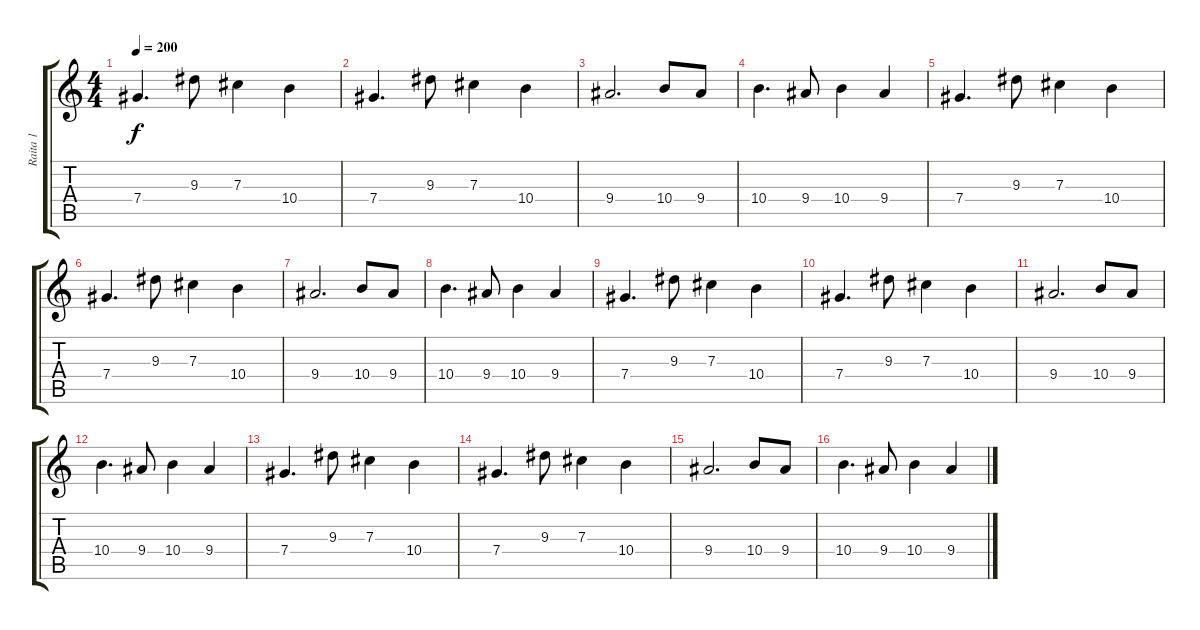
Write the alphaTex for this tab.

\track ("Raita 1" "Raita 1") {instrument overdrivenguitar}
\staff {score tabs}
\tuning (Eb4 Bb3 Gb3 Db3 Ab2 Eb2) {hide}
\ts (4 4)
\tempo 200
\clef g2
\ks c
7.4.4{d dy f} 9.3.8 7.3.4 10.4.4 |
7.4.4{d} 9.3.8 7.3.4 10.4.4 |
9.4.2{d} 10.4.8 9.4.8 |
10.4.4{d} 9.4.8 10.4.4 9.4.4 |
7.4.4{d} 9.3.8 7.3.4 10.4.4 |
7.4.4{d} 9.3.8 7.3.4 10.4.4 |
9.4.2{d} 10.4.8 9.4.8 |
10.4.4{d} 9.4.8 10.4.4 9.4.4 |
7.4.4{d} 9.3.8 7.3.4 10.4.4 |
7.4.4{d} 9.3.8 7.3.4 10.4.4 |
9.4.2{d} 10.4.8 9.4.8 |
10.4.4{d} 9.4.8 10.4.4 9.4.4 |
7.4.4{d} 9.3.8 7.3.4 10.4.4 |
7.4.4{d} 9.3.8 7.3.4 10.4.4 |
9.4.2{d} 10.4.8 9.4.8 |
10.4.4{d} 9.4.8 10.4.4 9.4.4
